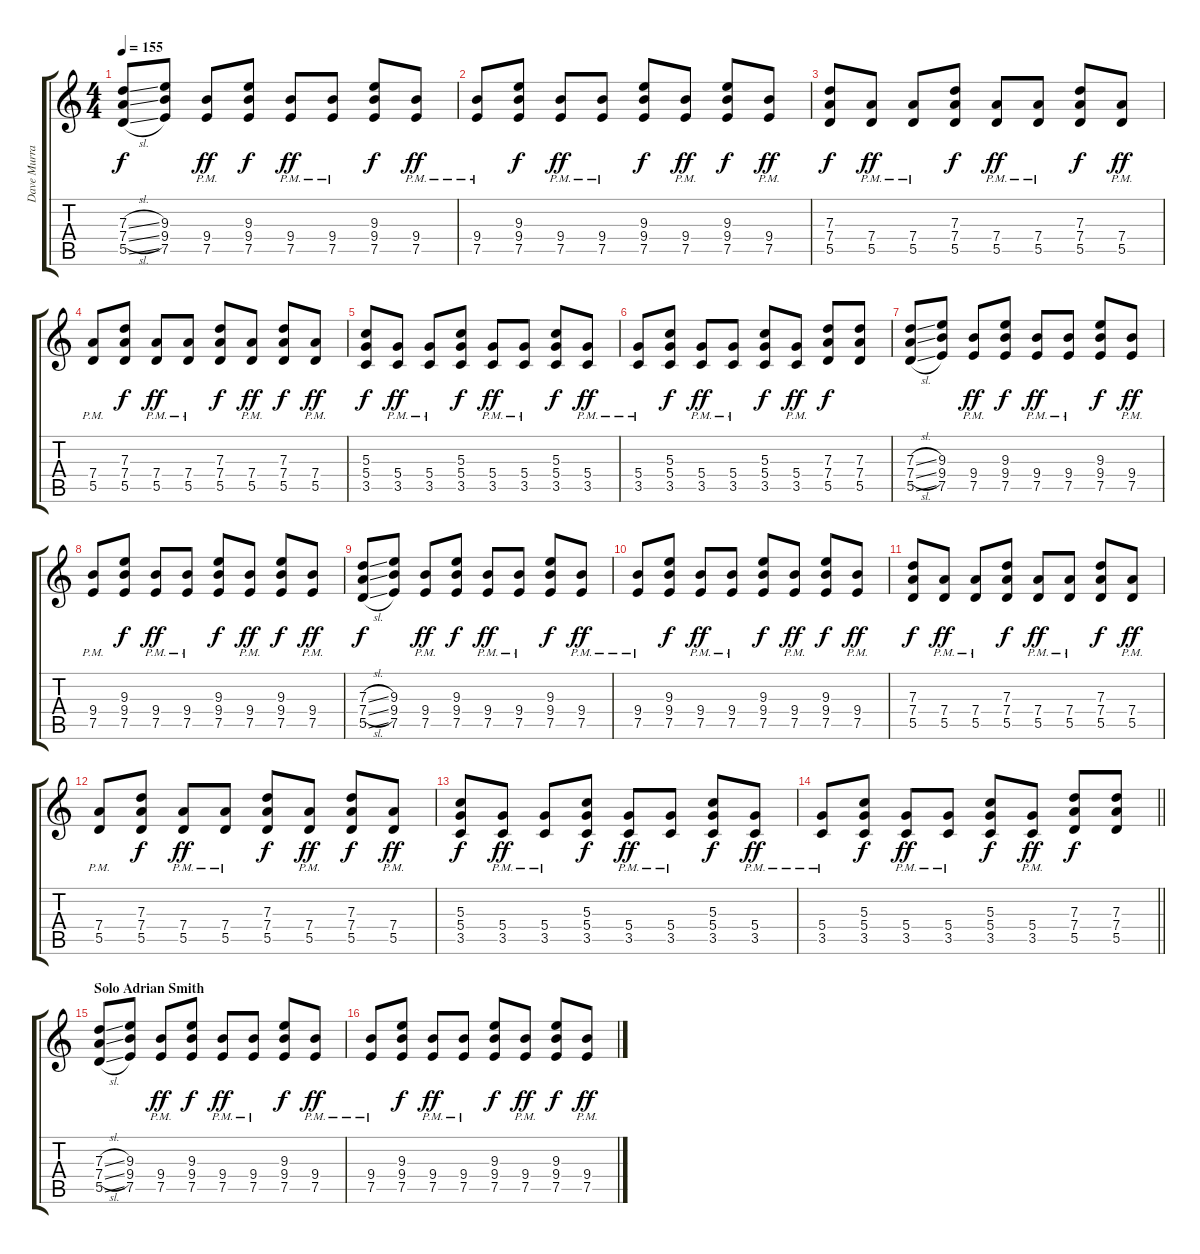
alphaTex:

\track ("Dave Murray" "Dave Murra") {instrument distortionguitar}
\staff {score tabs}
\tuning (E4 B3 G3 D3 A2 E2) {hide}
\ts (4 4)
\tempo 155
\clef g2
\ks c
(7.3{sl} 7.4{sl} 5.5{sl}).8{dy f} (9.3 9.4 7.5).8 (9.4{pm} 7.5{pm}).8{dy ff} (9.3 9.4 7.5).8{dy f} (9.4{pm} 7.5{pm}).8{dy ff} (9.4{pm} 7.5{pm}).8 (9.3 9.4 7.5).8{dy f} (9.4{pm} 7.5{pm}).8{dy ff} |
(9.4{pm} 7.5{pm}).8 (9.3 9.4 7.5).8{dy f} (9.4{pm} 7.5{pm}).8{dy ff} (9.4{pm} 7.5{pm}).8 (9.3 9.4 7.5).8{dy f} (9.4{pm} 7.5{pm}).8{dy ff} (9.3 9.4 7.5).8{dy f} (9.4{pm} 7.5{pm}).8{dy ff} |
(7.3 7.4 5.5).8{dy f} (7.4{pm} 5.5{pm}).8{dy ff} (7.4{pm} 5.5{pm}).8 (7.3 7.4 5.5).8{dy f} (7.4{pm} 5.5{pm}).8{dy ff} (7.4{pm} 5.5{pm}).8 (7.3 7.4 5.5).8{dy f} (7.4{pm} 5.5{pm}).8{dy ff} |
(7.4{pm} 5.5{pm}).8 (7.3 7.4 5.5).8{dy f} (7.4{pm} 5.5{pm}).8{dy ff} (7.4{pm} 5.5{pm}).8 (7.3 7.4 5.5).8{dy f} (7.4{pm} 5.5{pm}).8{dy ff} (7.3 7.4 5.5).8{dy f} (7.4{pm} 5.5{pm}).8{dy ff} |
(5.3 5.4 3.5).8{dy f} (5.4{pm} 3.5{pm}).8{dy ff} (5.4{pm} 3.5{pm}).8 (5.3 5.4 3.5).8{dy f} (5.4{pm} 3.5{pm}).8{dy ff} (5.4{pm} 3.5{pm}).8 (5.3 5.4 3.5).8{dy f} (5.4{pm} 3.5{pm}).8{dy ff} |
(5.4{pm} 3.5{pm}).8 (5.3 5.4 3.5).8{dy f} (5.4{pm} 3.5{pm}).8{dy ff} (5.4{pm} 3.5{pm}).8 (5.3 5.4 3.5).8{dy f} (5.4{pm} 3.5{pm}).8{dy ff} (7.3 7.4 5.5).8{dy f} (7.3 7.4 5.5).8 |
(7.3{sl} 7.4{sl} 5.5{sl}).8 (9.3 9.4 7.5).8 (9.4{pm} 7.5{pm}).8{dy ff} (9.3 9.4 7.5).8{dy f} (9.4{pm} 7.5{pm}).8{dy ff} (9.4{pm} 7.5{pm}).8 (9.3 9.4 7.5).8{dy f} (9.4{pm} 7.5{pm}).8{dy ff} |
(9.4{pm} 7.5{pm}).8 (9.3 9.4 7.5).8{dy f} (9.4{pm} 7.5{pm}).8{dy ff} (9.4{pm} 7.5{pm}).8 (9.3 9.4 7.5).8{dy f} (9.4{pm} 7.5{pm}).8{dy ff} (9.3 9.4 7.5).8{dy f} (9.4{pm} 7.5{pm}).8{dy ff} |
(7.3{sl} 7.4{sl} 5.5{sl}).8{dy f} (9.3 9.4 7.5).8 (9.4{pm} 7.5{pm}).8{dy ff} (9.3 9.4 7.5).8{dy f} (9.4{pm} 7.5{pm}).8{dy ff} (9.4{pm} 7.5{pm}).8 (9.3 9.4 7.5).8{dy f} (9.4{pm} 7.5{pm}).8{dy ff} |
(9.4{pm} 7.5{pm}).8 (9.3 9.4 7.5).8{dy f} (9.4{pm} 7.5{pm}).8{dy ff} (9.4{pm} 7.5{pm}).8 (9.3 9.4 7.5).8{dy f} (9.4{pm} 7.5{pm}).8{dy ff} (9.3 9.4 7.5).8{dy f} (9.4{pm} 7.5{pm}).8{dy ff} |
(7.3 7.4 5.5).8{dy f} (7.4{pm} 5.5{pm}).8{dy ff} (7.4{pm} 5.5{pm}).8 (7.3 7.4 5.5).8{dy f} (7.4{pm} 5.5{pm}).8{dy ff} (7.4{pm} 5.5{pm}).8 (7.3 7.4 5.5).8{dy f} (7.4{pm} 5.5{pm}).8{dy ff} |
(7.4{pm} 5.5{pm}).8 (7.3 7.4 5.5).8{dy f} (7.4{pm} 5.5{pm}).8{dy ff} (7.4{pm} 5.5{pm}).8 (7.3 7.4 5.5).8{dy f} (7.4{pm} 5.5{pm}).8{dy ff} (7.3 7.4 5.5).8{dy f} (7.4{pm} 5.5{pm}).8{dy ff} |
(5.3 5.4 3.5).8{dy f} (5.4{pm} 3.5{pm}).8{dy ff} (5.4{pm} 3.5{pm}).8 (5.3 5.4 3.5).8{dy f} (5.4{pm} 3.5{pm}).8{dy ff} (5.4{pm} 3.5{pm}).8 (5.3 5.4 3.5).8{dy f} (5.4{pm} 3.5{pm}).8{dy ff} |
\barLineRight lightlight
(5.4{pm} 3.5{pm}).8 (5.3 5.4 3.5).8{dy f} (5.4{pm} 3.5{pm}).8{dy ff} (5.4{pm} 3.5{pm}).8 (5.3 5.4 3.5).8{dy f} (5.4{pm} 3.5{pm}).8{dy ff} (7.3 7.4 5.5).8{dy f} (7.3 7.4 5.5).8 |
\section ("" "Solo Adrian Smith")
(7.3{sl} 7.4{sl} 5.5{sl}).8 (9.3 9.4 7.5).8 (9.4{pm} 7.5{pm}).8{dy ff} (9.3 9.4 7.5).8{dy f} (9.4{pm} 7.5{pm}).8{dy ff} (9.4{pm} 7.5{pm}).8 (9.3 9.4 7.5).8{dy f} (9.4{pm} 7.5{pm}).8{dy ff} |
(9.4{pm} 7.5{pm}).8 (9.3 9.4 7.5).8{dy f} (9.4{pm} 7.5{pm}).8{dy ff} (9.4{pm} 7.5{pm}).8 (9.3 9.4 7.5).8{dy f} (9.4{pm} 7.5{pm}).8{dy ff} (9.3 9.4 7.5).8{dy f} (9.4{pm} 7.5{pm}).8{dy ff}
